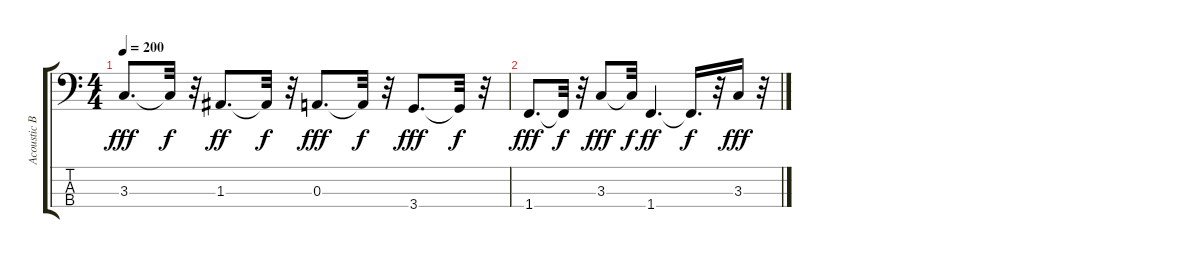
\track ("Acoustic Bass" "Acoustic B") {instrument acousticbass}
\staff {score tabs}
\tuning (G2 D2 A1 E1) {hide}
\ts (4 4)
\tempo 200
\clef f4
\ks c
3.3.8{d dy fff} 3.3{t}.32{dy f} r.32 1.3.8{d dy ff} 1.3{t}.32{dy f} r.32 0.3.8{d dy fff} 0.3{t}.32{dy f} r.32 3.4.8{d dy fff} 3.4{t}.32{dy f} r.32 |
1.4.8{d dy fff} 1.4{t}.32{dy f} r.32 3.3.8{dy fff} 3.3{t}.32{dy f} 1.4.4{d dy ff} 1.4{t}.16{d dy f} r.32 3.3.16{dy fff} r.32
